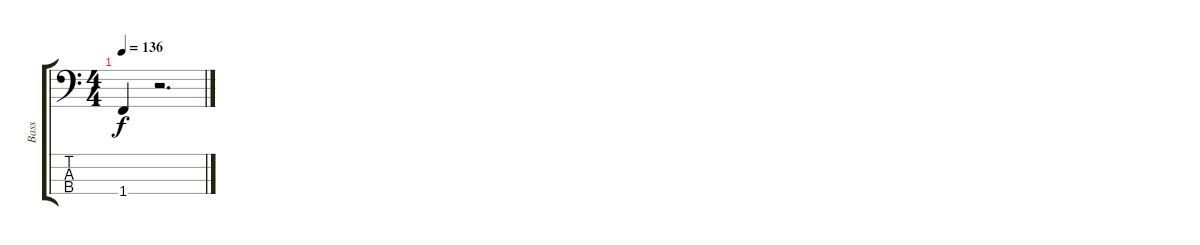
\track ("Bass" "Bass") {instrument electricbassfinger}
\staff {score tabs}
\tuning (G2 D2 A1 E1) {hide}
\ts (4 4)
\tempo 136
\clef f4
\ks c
1.4.4{dy f} r.2{d}
